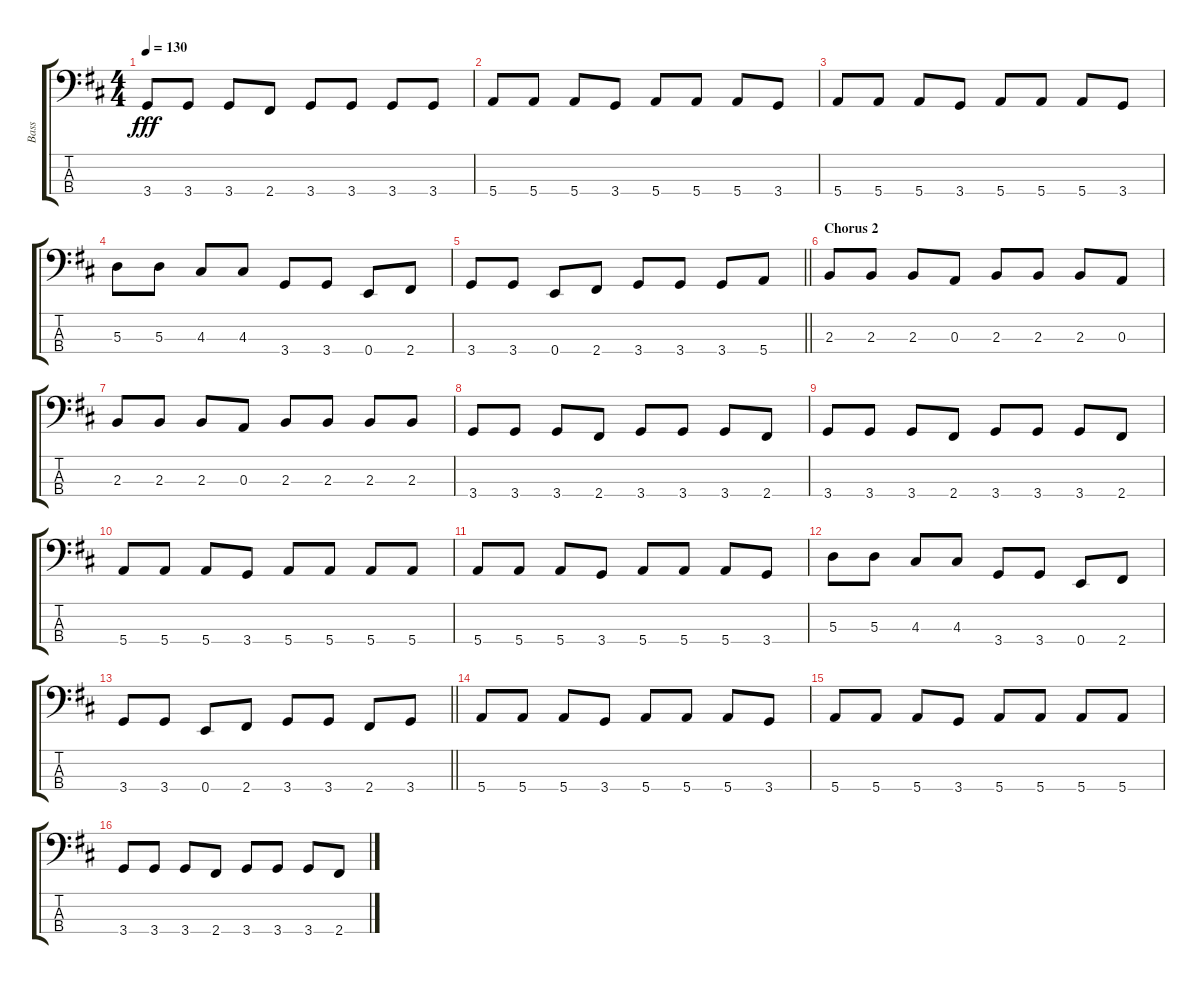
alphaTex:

\track ("Bass" "Bass") {instrument electricbassfinger}
\staff {score tabs}
\tuning (G2 D2 A1 E1) {hide}
\ts (4 4)
\tempo 130
\clef f4
\ks d
3.4.8{dy fff} 3.4.8 3.4.8 2.4.8 3.4.8 3.4.8 3.4.8 3.4.8 |
5.4.8 5.4.8 5.4.8 3.4.8 5.4.8 5.4.8 5.4.8 3.4.8 |
5.4.8 5.4.8 5.4.8 3.4.8 5.4.8 5.4.8 5.4.8 3.4.8 |
5.3.8 5.3.8 4.3.8 4.3.8 3.4.8 3.4.8 0.4.8 2.4.8 |
\barLineRight lightlight
3.4.8 3.4.8 0.4.8 2.4.8 3.4.8 3.4.8 3.4.8 5.4.8 |
\section ("" "Chorus 2")
2.3.8 2.3.8 2.3.8 0.3.8 2.3.8 2.3.8 2.3.8 0.3.8 |
2.3.8 2.3.8 2.3.8 0.3.8 2.3.8 2.3.8 2.3.8 2.3.8 |
3.4.8 3.4.8 3.4.8 2.4.8 3.4.8 3.4.8 3.4.8 2.4.8 |
3.4.8 3.4.8 3.4.8 2.4.8 3.4.8 3.4.8 3.4.8 2.4.8 |
5.4.8 5.4.8 5.4.8 3.4.8 5.4.8 5.4.8 5.4.8 5.4.8 |
5.4.8 5.4.8 5.4.8 3.4.8 5.4.8 5.4.8 5.4.8 3.4.8 |
5.3.8 5.3.8 4.3.8 4.3.8 3.4.8 3.4.8 0.4.8 2.4.8 |
\barLineRight lightlight
3.4.8 3.4.8 0.4.8 2.4.8 3.4.8 3.4.8 2.4.8 3.4.8 |
5.4.8 5.4.8 5.4.8 3.4.8 5.4.8 5.4.8 5.4.8 3.4.8 |
5.4.8 5.4.8 5.4.8 3.4.8 5.4.8 5.4.8 5.4.8 5.4.8 |
3.4.8 3.4.8 3.4.8 2.4.8 3.4.8 3.4.8 3.4.8 2.4.8
